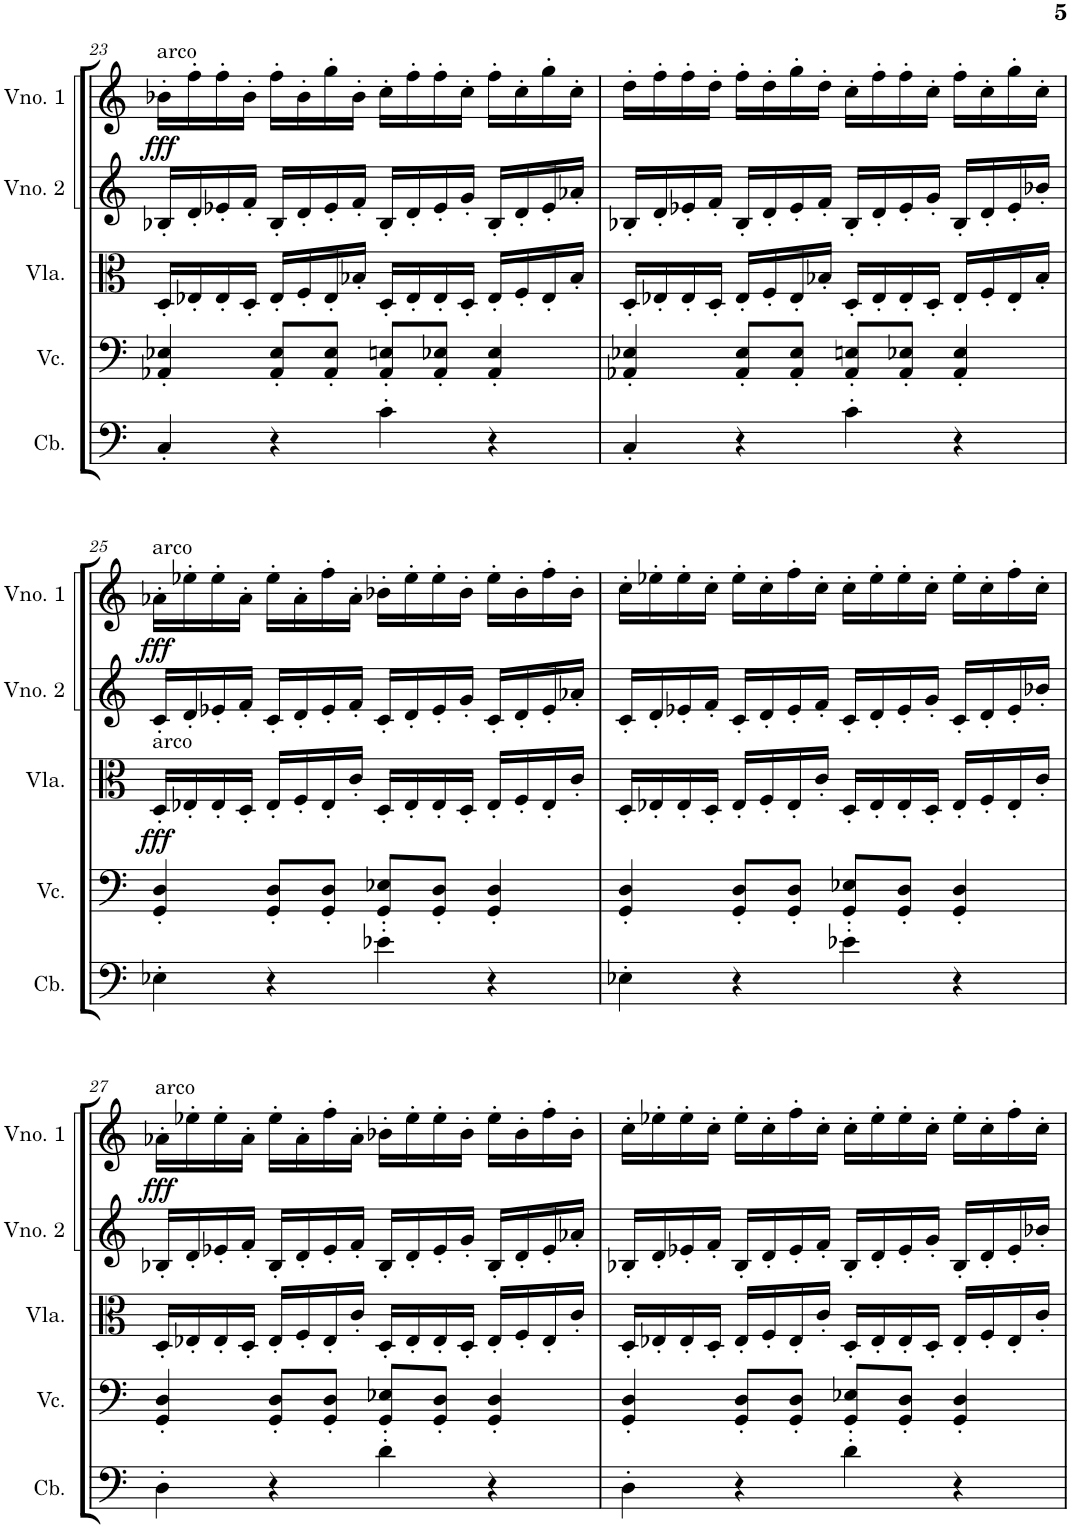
**kern	**kern	**kern	**dynam	**kern	**kern	**dynam
*part5	*part4	*part3	*part3	*part2	*part1	*part1
*staff5	*staff4	*staff3	*staff3	*staff2	*staff1	*staff1
*I"Contrabaixo	*I"Violoncelo	*I"Viola	*	*I"Violino 2	*I"Violino 1	*
*I'Cb.	*I'Vc.	*I'Vla.	*	*I'Vno. 2	*I'Vno. 1	*
!!LO:PB:g=z
*clefF4	*clefF4	*clefC3	*	*clefG2	*clefG2	*
*Trd7c12	*	*	*	*	*	*
*k[]	*k[]	*k[]	*	*k[]	*k[]	*
*M4/4	*M4/4	*M4/4	*	*M4/4	*M4/4	*
=23	=23	=23	=23	=23	=23	=23
!	!	!	!	!	!LO:TX:a:t=arco	!
!	!	!	!	!	!	!LO:DY:b
4C'/	4AA-X/' 4E-X/'	16D'/LL	.	16B-X'/LL	16b-X'\LL	fff
.	.	16E-X'/	.	16d'/	16ff'\	.
.	.	16E-'/	.	16e-X'/	16ff'\	.
.	.	16D'/JJ	.	16f'/JJ	16b-'\JJ	.
4r	8AA-/' 8E-/'L	16E-'/LL	.	16B-'/LL	16ff'\LL	.
.	.	16F'/	.	16d'/	16b-'\	.
.	8AA-/' 8E-/'J	16E-'/	.	16e-'/	16gg'\	.
.	.	16B-X'/JJ	.	16f'/JJ	16b-'\JJ	.
4c'\	8AA-/' 8En/'L	16D'/LL	.	16B-'/LL	16cc'\LL	.
.	.	16E-'/	.	16d'/	16ff'\	.
.	8AA-/' 8E-X/'J	16E-'/	.	16e-'/	16ff'\	.
.	.	16D'/JJ	.	16g'/JJ	16cc'\JJ	.
4r	4AA-/' 4E-/'	16E-'/LL	.	16B-'/LL	16ff'\LL	.
.	.	16F'/	.	16d'/	16cc'\	.
.	.	16E-'/	.	16e-'/	16gg'\	.
.	.	16B-'/JJ	.	16a-X'/JJ	16cc'\JJ	.
=24	=24	=24	=24	=24	=24	=24
4C'/	4AA-X/' 4E-X/'	16D'/LL	.	16B-X'/LL	16dd'\LL	.
.	.	16E-X'/	.	16d'/	16ff'\	.
.	.	16E-'/	.	16e-X'/	16ff'\	.
.	.	16D'/JJ	.	16f'/JJ	16dd'\JJ	.
4r	8AA-/' 8E-/'L	16E-'/LL	.	16B-'/LL	16ff'\LL	.
.	.	16F'/	.	16d'/	16dd'\	.
.	8AA-/' 8E-/'J	16E-'/	.	16e-'/	16gg'\	.
.	.	16B-X'/JJ	.	16f'/JJ	16dd'\JJ	.
4c'\	8AA-/' 8En/'L	16D'/LL	.	16B-'/LL	16cc'\LL	.
.	.	16E-'/	.	16d'/	16ff'\	.
.	8AA-/' 8E-X/'J	16E-'/	.	16e-'/	16ff'\	.
.	.	16D'/JJ	.	16g'/JJ	16cc'\JJ	.
4r	4AA-/' 4E-/'	16E-'/LL	.	16B-'/LL	16ff'\LL	.
.	.	16F'/	.	16d'/	16cc'\	.
.	.	16E-'/	.	16e-'/	16gg'\	.
.	.	16B-'/JJ	.	16b-X'/JJ	16cc'\JJ	.
!!LO:LB:g=z
=25	=25	=25	=25	=25	=25	=25
!	!	!	!	!	!LO:TX:a:t=arco	!
!	!	!LO:TX:a:t=arco	!	!	!	!
!	!	!	!LO:DY:b	!	!	!LO:DY:b
4E-X'\	4GG/' 4D/'	16D'/LL	fff	16c'/LL	16a-X'\LL	fff
.	.	16E-X'/	.	16d'/	16ee-X'\	.
.	.	16E-'/	.	16e-X'/	16ee-'\	.
.	.	16D'/JJ	.	16f'/JJ	16a-'\JJ	.
4r	8GG/' 8D/'L	16E-'/LL	.	16c'/LL	16ee-'\LL	.
.	.	16F'/	.	16d'/	16a-'\	.
.	8GG/' 8D/'J	16E-'/	.	16e-'/	16ff'\	.
.	.	16c'/JJ	.	16f'/JJ	16a-'\JJ	.
4e-X'\	8GG/' 8E-X/'L	16D'/LL	.	16c'/LL	16b-X'\LL	.
.	.	16E-'/	.	16d'/	16ee-'\	.
.	8GG/' 8D/'J	16E-'/	.	16e-'/	16ee-'\	.
.	.	16D'/JJ	.	16g'/JJ	16b-'\JJ	.
4r	4GG/' 4D/'	16E-'/LL	.	16c'/LL	16ee-'\LL	.
.	.	16F'/	.	16d'/	16b-'\	.
.	.	16E-'/	.	16e-'/	16ff'\	.
.	.	16c'/JJ	.	16a-X'/JJ	16b-'\JJ	.
=26	=26	=26	=26	=26	=26	=26
4E-X'\	4GG/' 4D/'	16D'/LL	.	16c'/LL	16cc'\LL	.
.	.	16E-X'/	.	16d'/	16ee-X'\	.
.	.	16E-'/	.	16e-X'/	16ee-'\	.
.	.	16D'/JJ	.	16f'/JJ	16cc'\JJ	.
4r	8GG/' 8D/'L	16E-'/LL	.	16c'/LL	16ee-'\LL	.
.	.	16F'/	.	16d'/	16cc'\	.
.	8GG/' 8D/'J	16E-'/	.	16e-'/	16ff'\	.
.	.	16c'/JJ	.	16f'/JJ	16cc'\JJ	.
4e-X'\	8GG/' 8E-X/'L	16D'/LL	.	16c'/LL	16cc'\LL	.
.	.	16E-'/	.	16d'/	16ee-'\	.
.	8GG/' 8D/'J	16E-'/	.	16e-'/	16ee-'\	.
.	.	16D'/JJ	.	16g'/JJ	16cc'\JJ	.
4r	4GG/' 4D/'	16E-'/LL	.	16c'/LL	16ee-'\LL	.
.	.	16F'/	.	16d'/	16cc'\	.
.	.	16E-'/	.	16e-'/	16ff'\	.
.	.	16c'/JJ	.	16b-X'/JJ	16cc'\JJ	.
!!LO:LB:g=z
=27	=27	=27	=27	=27	=27	=27
!	!	!	!	!	!LO:TX:a:t=arco	!
!	!	!	!	!	!	!LO:DY:b
4D'\	4GG/' 4D/'	16D'/LL	.	16B-X'/LL	16a-X'\LL	fff
.	.	16E-X'/	.	16d'/	16ee-X'\	.
.	.	16E-'/	.	16e-X'/	16ee-'\	.
.	.	16D'/JJ	.	16f'/JJ	16a-'\JJ	.
4r	8GG/' 8D/'L	16E-'/LL	.	16B-'/LL	16ee-'\LL	.
.	.	16F'/	.	16d'/	16a-'\	.
.	8GG/' 8D/'J	16E-'/	.	16e-'/	16ff'\	.
.	.	16c'/JJ	.	16f'/JJ	16a-'\JJ	.
4d'\	8GG/' 8E-X/'L	16D'/LL	.	16B-'/LL	16b-X'\LL	.
.	.	16E-'/	.	16d'/	16ee-'\	.
.	8GG/' 8D/'J	16E-'/	.	16e-'/	16ee-'\	.
.	.	16D'/JJ	.	16g'/JJ	16b-'\JJ	.
4r	4GG/' 4D/'	16E-'/LL	.	16B-'/LL	16ee-'\LL	.
.	.	16F'/	.	16d'/	16b-'\	.
.	.	16E-'/	.	16e-'/	16ff'\	.
.	.	16c'/JJ	.	16a-X'/JJ	16b-'\JJ	.
=28	=28	=28	=28	=28	=28	=28
4D'\	4GG/' 4D/'	16D'/LL	.	16B-X'/LL	16cc'\LL	.
.	.	16E-X'/	.	16d'/	16ee-X'\	.
.	.	16E-'/	.	16e-X'/	16ee-'\	.
.	.	16D'/JJ	.	16f'/JJ	16cc'\JJ	.
4r	8GG/' 8D/'L	16E-'/LL	.	16B-'/LL	16ee-'\LL	.
.	.	16F'/	.	16d'/	16cc'\	.
.	8GG/' 8D/'J	16E-'/	.	16e-'/	16ff'\	.
.	.	16c'/JJ	.	16f'/JJ	16cc'\JJ	.
4d'\	8GG/' 8E-X/'L	16D'/LL	.	16B-'/LL	16cc'\LL	.
.	.	16E-'/	.	16d'/	16ee-'\	.
.	8GG/' 8D/'J	16E-'/	.	16e-'/	16ee-'\	.
.	.	16D'/JJ	.	16g'/JJ	16cc'\JJ	.
4r	4GG/' 4D/'	16E-'/LL	.	16B-'/LL	16ee-'\LL	.
.	.	16F'/	.	16d'/	16cc'\	.
.	.	16E-'/	.	16e-'/	16ff'\	.
.	.	16c'/JJ	.	16b-X'/JJ	16cc'\JJ	.
=	=	=	=	=	=	=
*-	*-	*-	*-	*-	*-	*-
